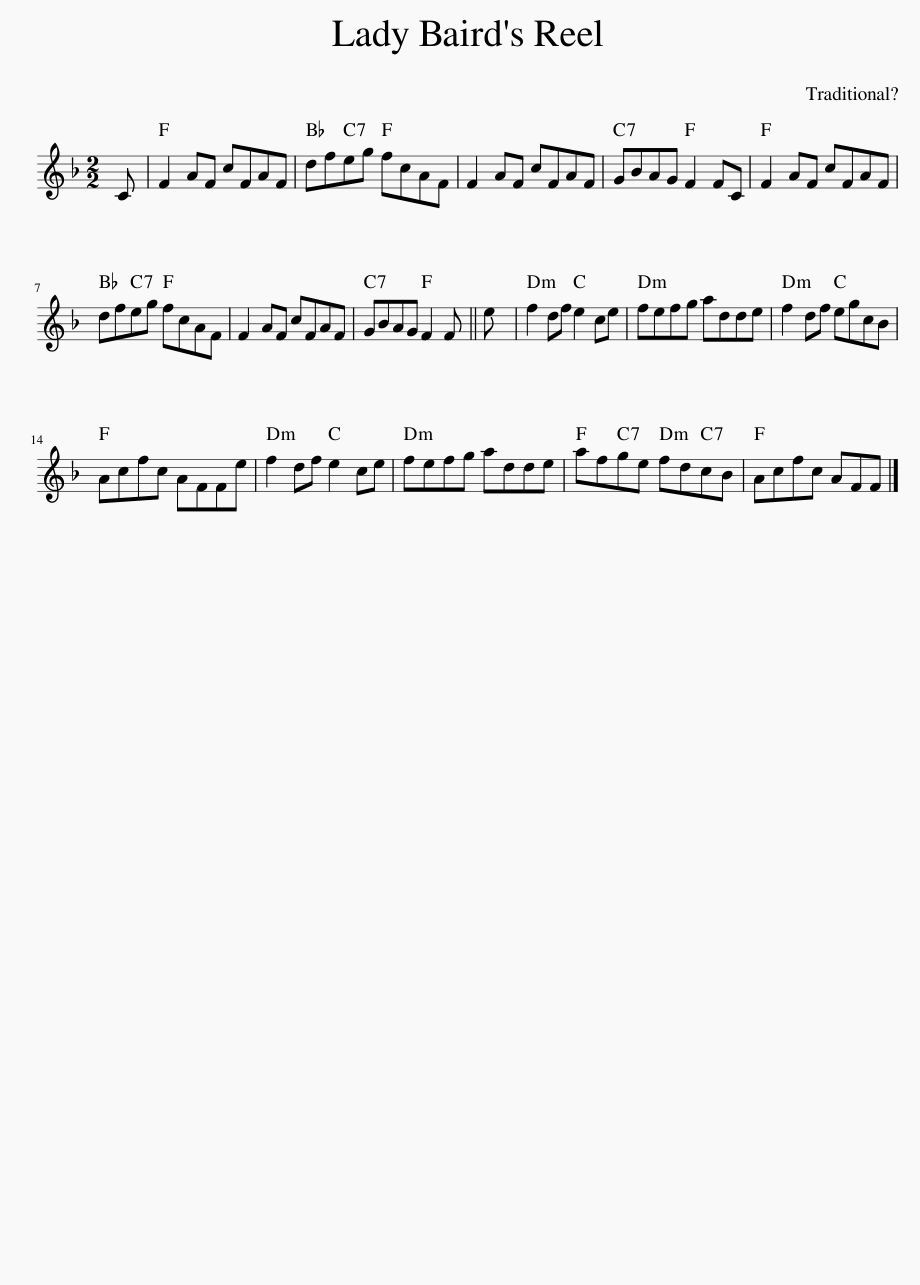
X:1
L:1/8
M:2/2
I:linebreak $
K:F
V:1 treble
V:1
 C | F2 AF cFAF | dfeg fcAF | F2 AF cFAF | GBAG F2 FC | %5
 F2 AF cFAF |$ dfeg fcAF | F2 AF cFAF | GBAG F2 F || e | %10
 f2 df e2 ce | fefg adde | f2 df egcB |$ Acfc AFFe | f2 df e2 ce | %15
 fefg adde | afge fdcB | Acfc AFF |] %18
